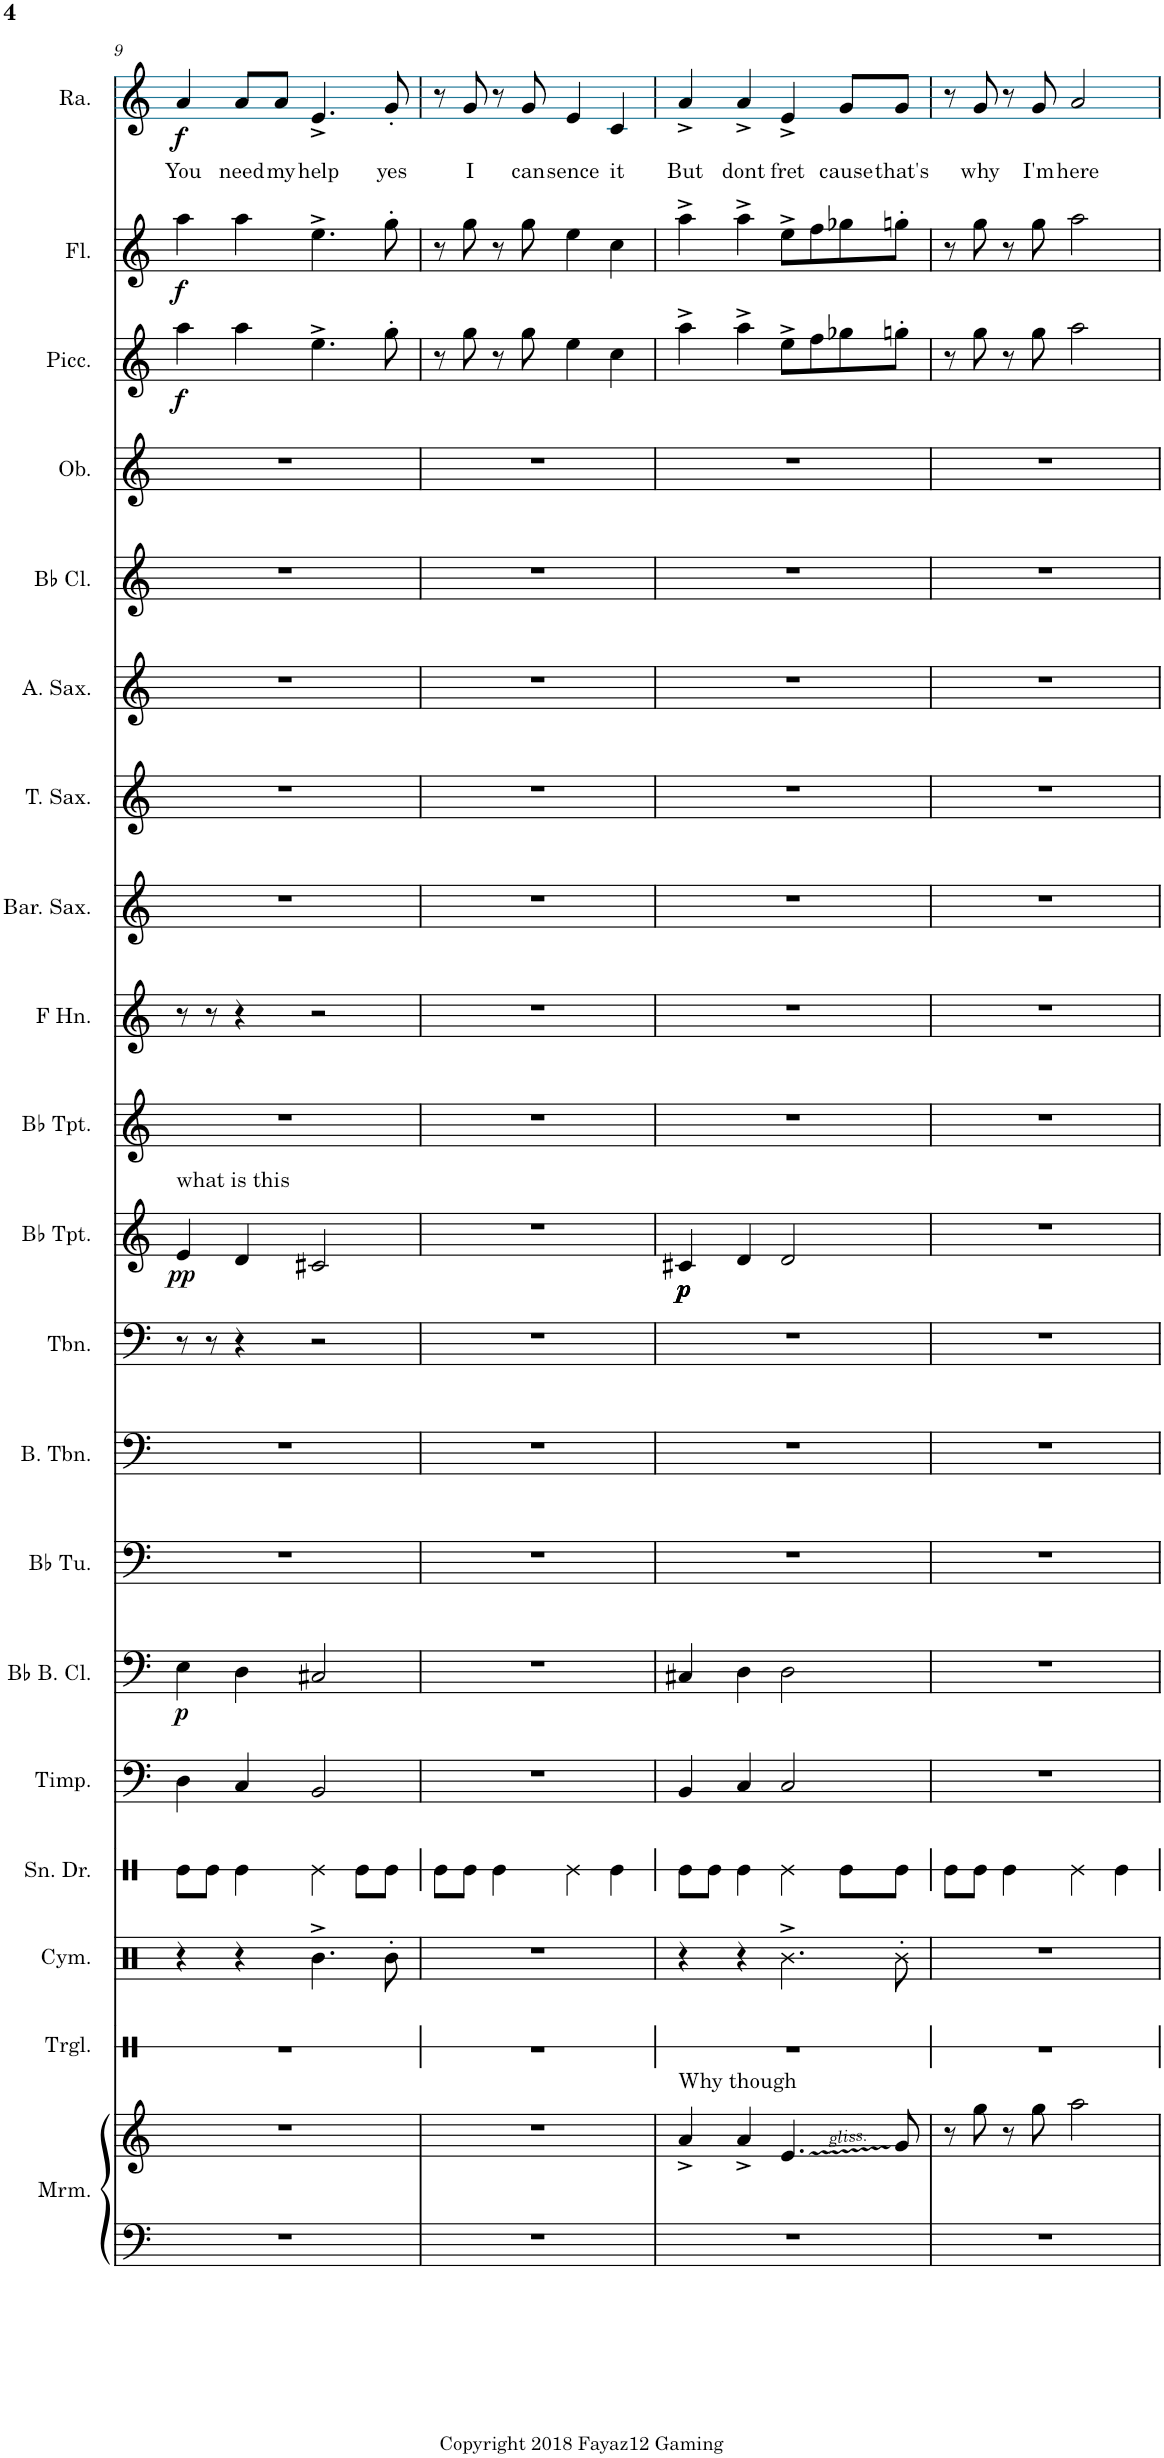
**kern	**kern	**kern	**kern	**kern	**kern	**kern	**dynam	**kern	**kern	**kern	**kern	**dynam	**kern	**kern	**kern	**kern	**kern	**kern	**kern	**kern	**dynam	**kern	**dynam	**kern	**text	**dynam
*part20	*part20	*part19	*part18	*part17	*part16	*part15	*part15	*part14	*part13	*part12	*part11	*part11	*part10	*part9	*part8	*part7	*part6	*part5	*part4	*part3	*part3	*part2	*part2	*part1	*part1	*part1
*staff21	*staff20	*staff19	*staff18	*staff17	*staff16	*staff15	*staff15	*staff14	*staff13	*staff12	*staff11	*staff11	*staff10	*staff9	*staff8	*staff7	*staff6	*staff5	*staff4	*staff3	*staff3	*staff2	*staff2	*staff1	*staff1	*staff1
*I"Marimba	*	*I"Triangle	*I"Cymbals	*I"Snare Drum	*I"Timpani	*I"Bb Bass Clarinet (Bass Clef)	*	*I"Bb Tuba	*I"Bass Trombone	*I"Trombone	*I"Bb Trumpet	*	*I"Bb Trumpet	*I"Horn in F	*I"Baritone Saxophone	*I"Tenor Saxophone	*I"Alto Saxophone	*I"Bb Clarinet	*I"Oboe	*I"Piccolo	*	*I"Flute	*	*I"Rosalina	*	*
*I'Mrm.	*	*I'Trgl.	*I'Cym.	*I'Sn. Dr.	*I'Timp.	*I'Bb B. Cl.	*	*I'Bb Tu.	*I'B. Tbn.	*I'Tbn.	*I'Bb Tpt.	*	*I'Bb Tpt.	*	*I'Bar. Sax.	*I'T. Sax.	*I'A. Sax.	*I'Bb Cl.	*I'Ob.	*I'Picc.	*	*I'Fl.	*	*I'Ra.	*	*
!!LO:PB:g=z
*clefF4	*clefG2	*clefX	*clefX	*clefX	*clefF4	*clefF4	*	*clefF4	*clefF4	*clefF4	*clefG2	*	*clefG2	*clefG2	*clefG2	*clefG2	*clefG2	*clefG2	*clefG2	*clefG2	*	*clefG2	*	*clefG2	*	*
*	*	*	*	*	*	*Trd1c2	*	*	*	*	*Trd1c2	*	*Trd1c2	*Trd4c7	*Trd12c21	*Trd8c14	*Trd5c9	*Trd1c2	*	*Trd-7c-12	*	*	*	*	*	*
*k[]	*k[]	*k[]	*k[]	*k[]	*k[]	*k[]	*	*k[]	*k[]	*k[]	*k[]	*	*k[]	*k[]	*k[]	*k[]	*k[]	*k[]	*k[]	*k[]	*	*k[]	*	*k[]	*	*
*M4/4	*M4/4	*M4/4	*M4/4	*M4/4	*M4/4	*M4/4	*	*M4/4	*M4/4	*M4/4	*M4/4	*	*M4/4	*M4/4	*M4/4	*M4/4	*M4/4	*M4/4	*M4/4	*M4/4	*	*M4/4	*	*M4/4	*	*
=9	=9	=9	=9	=9	=9	=9	=9	=9	=9	=9	=9	=9	=9	=9	=9	=9	=9	=9	=9	=9	=9	=9	=9	=9	=9	=9
!	!	!	!	!	!	!	!	!	!	!	!LO:TX:a:t=what is this	!	!	!	!	!	!	!	!	!	!	!	!	!	!	!
!	!	!	!	!	!	!	!LO:DY:b	!	!	!	!	!LO:DY:b	!	!	!	!	!	!	!	!	!LO:DY:b	!	!LO:DY:b	!	!LO:LY:b	!LO:DY:b
1r	1r	1r	4r	8Re\L	4D\	4E\	p	1r	1r	8r	4e/	pp	1r	8r	1r	1r	1r	1r	1r	4aa\	f	4aa\	f	4a/	You	f
.	.	.	.	8Re\J	.	.	.	.	.	8r	.	.	.	8r	.	.	.	.	.	.	.	.	.	.	.	.
!	!	!	!	!	!	!	!	!	!	!	!	!	!	!	!	!	!	!	!	!	!	!	!	!	!LO:LY:b	!
.	.	.	4r	4Re\	4C/	4D\	.	.	.	4r	4d/	.	.	4r	.	.	.	.	.	4aa\	.	4aa\	.	8a/L	need	.
!	!	!	!	!	!	!	!	!	!	!	!	!	!	!	!	!	!	!	!	!	!	!	!	!	!LO:LY:b	!
.	.	.	.	.	.	.	.	.	.	.	.	.	.	.	.	.	.	.	.	.	.	.	.	8a/J	my	.
!	!	!	!	!	!	!	!	!	!	!	!	!	!	!	!	!	!	!	!	!	!	!	!	!	!LO:LY:b	!
.	.	.	4.R^\	4Re\	2BB/	2C#X/	.	.	.	2r	2c#X/	.	.	2r	.	.	.	.	.	4.ee^\	.	4.ee^\	.	4.e^/	help	.
.	.	.	.	8Re\L	.	.	.	.	.	.	.	.	.	.	.	.	.	.	.	.	.	.	.	.	.	.
!	!	!	!	!	!	!	!	!	!	!	!	!	!	!	!	!	!	!	!	!	!	!	!	!	!LO:LY:b	!
.	.	.	8R'\	8Re\J	.	.	.	.	.	.	.	.	.	.	.	.	.	.	.	8gg'\	.	8gg'\	.	8g'/	yes	.
=10	=10	=10	=10	=10	=10	=10	=10	=10	=10	=10	=10	=10	=10	=10	=10	=10	=10	=10	=10	=10	=10	=10	=10	=10	=10	=10
1r	1r	1r	1r	8Re\L	1r	1r	.	1r	1r	1r	1r	.	1r	1r	1r	1r	1r	1r	1r	8r	.	8r	.	8r	.	.
!	!	!	!	!	!	!	!	!	!	!	!	!	!	!	!	!	!	!	!	!	!	!	!	!	!LO:LY:b	!
.	.	.	.	8Re\J	.	.	.	.	.	.	.	.	.	.	.	.	.	.	.	8gg\	.	8gg\	.	8g/	I	.
.	.	.	.	4Re\	.	.	.	.	.	.	.	.	.	.	.	.	.	.	.	8r	.	8r	.	8r	.	.
!	!	!	!	!	!	!	!	!	!	!	!	!	!	!	!	!	!	!	!	!	!	!	!	!	!LO:LY:b	!
.	.	.	.	.	.	.	.	.	.	.	.	.	.	.	.	.	.	.	.	8gg\	.	8gg\	.	8g/	can	.
!	!	!	!	!	!	!	!	!	!	!	!	!	!	!	!	!	!	!	!	!	!	!	!	!	!LO:LY:b	!
.	.	.	.	4Re\	.	.	.	.	.	.	.	.	.	.	.	.	.	.	.	4ee\	.	4ee\	.	4e/	sence	.
!	!	!	!	!	!	!	!	!	!	!	!	!	!	!	!	!	!	!	!	!	!	!	!	!	!LO:LY:b	!
.	.	.	.	4Re\	.	.	.	.	.	.	.	.	.	.	.	.	.	.	.	4cc\	.	4cc\	.	4c/	it	.
=11	=11	=11	=11	=11	=11	=11	=11	=11	=11	=11	=11	=11	=11	=11	=11	=11	=11	=11	=11	=11	=11	=11	=11	=11	=11	=11
!	!LO:TX:a:t=Why though	!	!	!	!	!	!	!	!	!	!	!	!	!	!	!	!	!	!	!	!	!	!	!	!	!
!	!	!	!	!	!	!	!	!	!	!	!	!LO:DY:b	!	!	!	!	!	!	!	!	!	!	!	!	!LO:LY:b	!
!	!	!	!	!	!	!	!	!	!	!	!	!LO:DY:n=1:b	!	!	!	!	!	!	!	!	!	!	!	!	!	!
!	!	!	!	!	!	!	!	!	!	!	!	!LO:DY:n=2:b	!	!	!	!	!	!	!	!	!	!	!	!	!	!
!	!	!	!	!	!	!	!	!	!	!	!	!LO:DY:n=3:b	!	!	!	!	!	!	!	!	!	!	!	!	!	!
1r	4a^/	1r	4r	8Re\L	4BB/	4C#X/	.	1r	1r	1r	4c#X/	p p p p	1r	1r	1r	1r	1r	1r	1r	4aa^\	.	4aa^\	.	4a^/	But	.
.	.	.	.	8Re\J	.	.	.	.	.	.	.	.	.	.	.	.	.	.	.	.	.	.	.	.	.	.
!	!	!	!	!	!	!	!	!	!	!	!	!	!	!	!	!	!	!	!	!	!	!	!	!	!LO:LY:b	!
.	4a^/	.	4r	4Re\	4C/	4D\	.	.	.	.	4d/	.	.	.	.	.	.	.	.	4aa^\	.	4aa^\	.	4a^/	dont	.
!	!	!	!	!	!	!	!	!	!	!	!	!	!	!	!	!	!	!	!	!	!	!	!	!	!LO:LY:b	!
.	4.e/	.	4.R^\	4Re\	2C/	2D\	.	.	.	.	2d/	.	.	.	.	.	.	.	.	8ee^\L	.	8ee^\L	.	4e^/	fret	.
.	.	.	.	.	.	.	.	.	.	.	.	.	.	.	.	.	.	.	.	8ff\	.	8ff\	.	.	.	.
!	!	!	!	!	!	!	!	!	!	!	!	!	!	!	!	!	!	!	!	!	!	!	!	!	!LO:LY:b	!
.	.	.	.	8Re\L	.	.	.	.	.	.	.	.	.	.	.	.	.	.	.	8gg-X\	.	8gg-X\	.	8g/L	cause	.
!	!	!	!	!	!	!	!	!	!	!	!	!	!	!	!	!	!	!	!	!	!	!	!	!	!LO:LY:b	!
.	8g/	.	8R'\	8Re\J	.	.	.	.	.	.	.	.	.	.	.	.	.	.	.	8ggn'\J	.	8ggn'\J	.	8g/J	that's	.
=12	=12	=12	=12	=12	=12	=12	=12	=12	=12	=12	=12	=12	=12	=12	=12	=12	=12	=12	=12	=12	=12	=12	=12	=12	=12	=12
1r	8r	1r	1r	8Re\L	1r	1r	.	1r	1r	1r	1r	.	1r	1r	1r	1r	1r	1r	1r	8r	.	8r	.	8r	.	.
!	!	!	!	!	!	!	!	!	!	!	!	!	!	!	!	!	!	!	!	!	!	!	!	!	!LO:LY:b	!
.	8gg\	.	.	8Re\J	.	.	.	.	.	.	.	.	.	.	.	.	.	.	.	8gg\	.	8gg\	.	8g/	why	.
.	8r	.	.	4Re\	.	.	.	.	.	.	.	.	.	.	.	.	.	.	.	8r	.	8r	.	8r	.	.
!	!	!	!	!	!	!	!	!	!	!	!	!	!	!	!	!	!	!	!	!	!	!	!	!	!LO:LY:b	!
.	8gg\	.	.	.	.	.	.	.	.	.	.	.	.	.	.	.	.	.	.	8gg\	.	8gg\	.	8g/	I'm	.
!	!	!	!	!	!	!	!	!	!	!	!	!	!	!	!	!	!	!	!	!	!	!	!	!	!LO:LY:b	!
.	2aa\	.	.	4Re\	.	.	.	.	.	.	.	.	.	.	.	.	.	.	.	2aa\	.	2aa\	.	2a/	here	.
.	.	.	.	4Re\	.	.	.	.	.	.	.	.	.	.	.	.	.	.	.	.	.	.	.	.	.	.
=	=	=	=	=	=	=	=	=	=	=	=	=	=	=	=	=	=	=	=	=	=	=	=	=	=	=
*-	*-	*-	*-	*-	*-	*-	*-	*-	*-	*-	*-	*-	*-	*-	*-	*-	*-	*-	*-	*-	*-	*-	*-	*-	*-	*-
